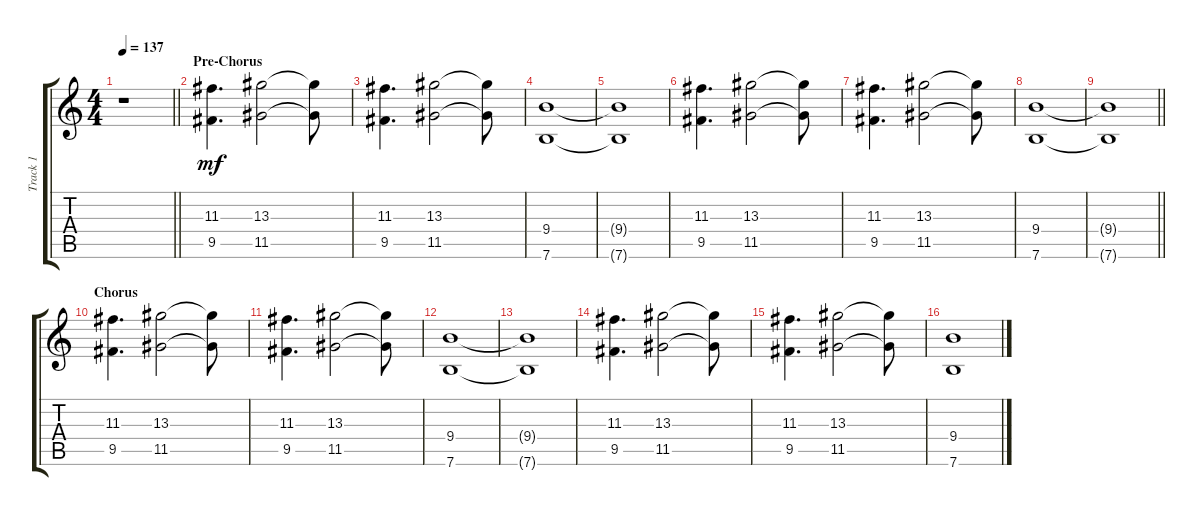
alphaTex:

\track ("Track 1" "Track 1") {instrument overdrivenguitar}
\staff {score tabs}
\tuning (E4 B3 G3 D3 A2 E2) {hide}
\ts (4 4)
\tempo 137
\clef g2
\barLineRight lightlight
\ks c
r.1{dy mf} |
\section ("" "Pre-Chorus")
(11.3 9.5).4{d} (13.3 11.5).2 (13.3{t} 11.5{t}).8 |
(11.3 9.5).4{d} (13.3 11.5).2 (13.3{t} 11.5{t}).8 |
(9.4 7.6).1 |
(9.4{t} 7.6{t}).1 |
(11.3 9.5).4{d} (13.3 11.5).2 (13.3{t} 11.5{t}).8 |
(11.3 9.5).4{d} (13.3 11.5).2 (13.3{t} 11.5{t}).8 |
(9.4 7.6).1 |
\barLineRight lightlight
(9.4{t} 7.6{t}).1 |
\section ("" "Chorus")
(11.3 9.5).4{d} (13.3 11.5).2 (13.3{t} 11.5{t}).8 |
(11.3 9.5).4{d} (13.3 11.5).2 (13.3{t} 11.5{t}).8 |
(9.4 7.6).1 |
(9.4{t} 7.6{t}).1 |
(11.3 9.5).4{d} (13.3 11.5).2 (13.3{t} 11.5{t}).8 |
(11.3 9.5).4{d} (13.3 11.5).2 (13.3{t} 11.5{t}).8 |
(9.4 7.6).1
